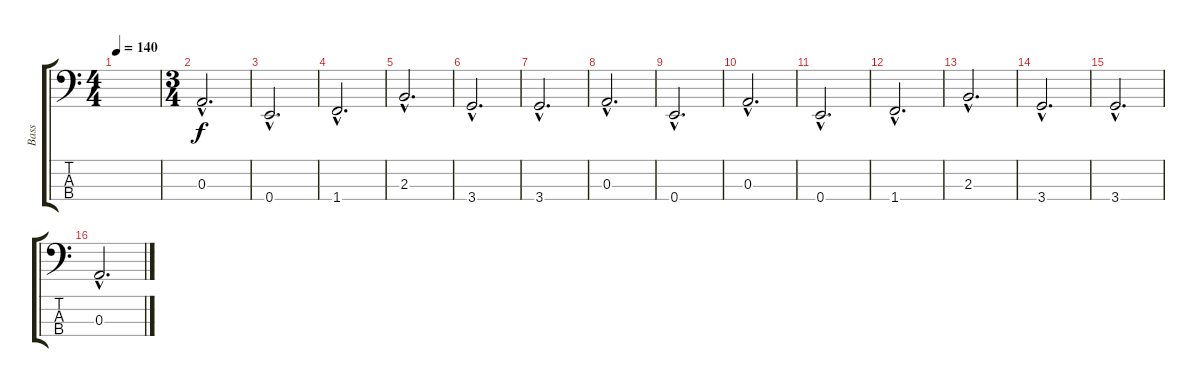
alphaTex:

\track ("Bass" "Bass") {instrument electricbassfinger}
\staff {score tabs}
\tuning (G2 D2 A1 E1) {hide}
\ts (4 4)
\tempo 140
\clef f4
\ks c
|
\ts (3 4)
0.3{hac}.2{d} |
0.4{hac}.2{d} |
1.4{hac}.2{d} |
2.3{hac}.2{d} |
3.4{hac}.2{d} |
3.4{hac}.2{d} |
0.3{hac}.2{d} |
0.4{hac}.2{d} |
0.3{hac}.2{d} |
0.4{hac}.2{d} |
1.4{hac}.2{d} |
2.3{hac}.2{d} |
3.4{hac}.2{d} |
3.4{hac}.2{d} |
0.3{hac}.2{d}
